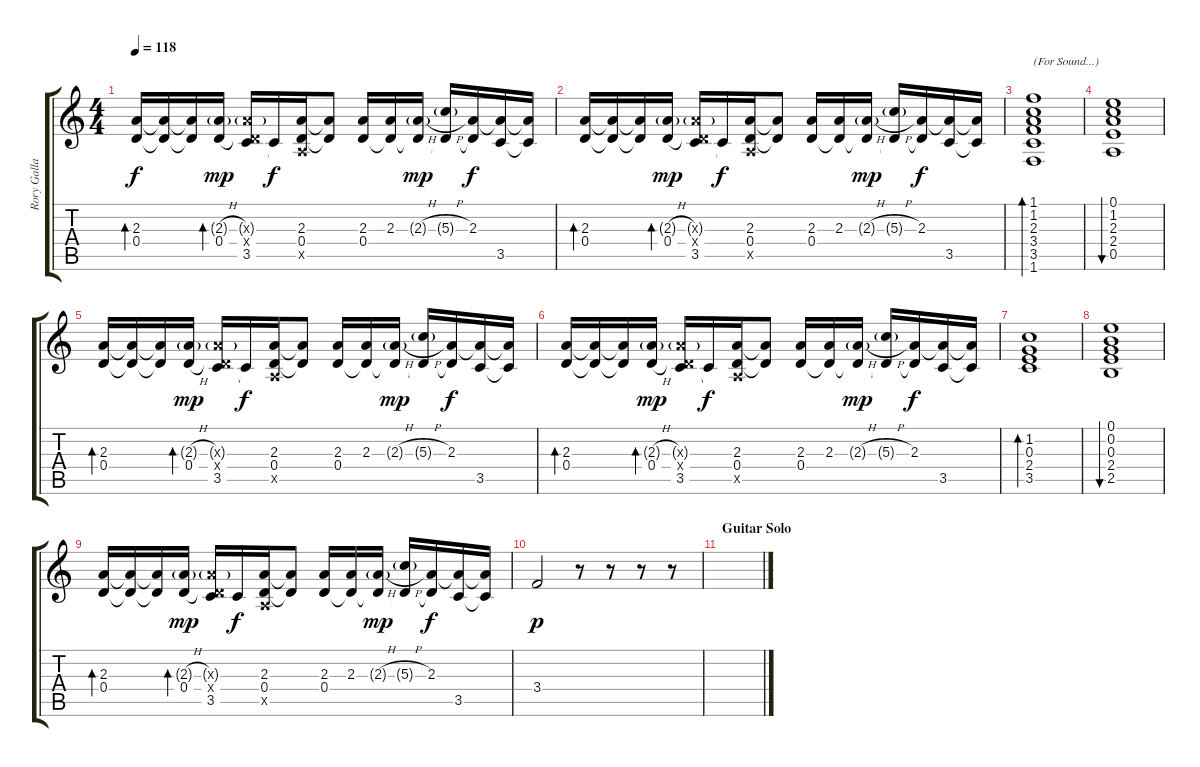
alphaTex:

\track ("Rory Gallagher (For Sound)" "Rory Galla") {instrument electricguitarclean}
\staff {score tabs}
\tuning (E4 B3 G3 D3 A2 E2) {hide}
\ts (4 4)
\tempo 118
\clef g2
\ks c
(2.3 0.4).16{bd 60 dy f volume 10} (2.3{t} 0.4{t}).16 (2.3{t} 0.4{t}).16 (2.3{h g} 0.4{h}).16{bd 120 dy mp} (2.3{g x} 0.4{x} 3.5).16 3.5{t}.16{dy f} (2.3 0.4 0.5{x}).16 (2.3{t} 0.4{t}).8 (2.3 0.4).16 (2.3 0.4{t}).16 (2.3{h g} 0.4{t}).16{dy mp} (5.3{h g} 0.4{t}).16 (2.3 0.4{t}).16{dy f} (2.3{t} 3.5).16 (2.3{t} 3.5{t}).16 |
(2.3 0.4).16{bd 60} (2.3{t} 0.4{t}).16 (2.3{t} 0.4{t}).16 (2.3{h g} 0.4{h}).16{bd 120 dy mp} (2.3{g x} 0.4{x} 3.5).16 3.5{t}.16{dy f} (2.3 0.4 0.5{x}).16 (2.3{t} 0.4{t}).8 (2.3 0.4).16 (2.3 0.4{t}).16 (2.3{h g} 0.4{t}).16{dy mp} (5.3{h g} 0.4{t}).16 (2.3 0.4{t}).16{dy f} (2.3{t} 3.5).16 (2.3{t} 3.5{t}).16 |
(1.1 1.2 2.3 3.4 3.5 1.6).1{bd 240 txt "(For Sound...)" volume 12} |
(0.1 1.2 2.3 2.4 0.5).1{bu 240} |
(2.3 0.4).16{bd 60 volume 10} (2.3{t} 0.4{t}).16 (2.3{t} 0.4{t}).16 (2.3{h g} 0.4{h}).16{bd 120 dy mp} (2.3{g x} 0.4{x} 3.5).16 3.5{t}.16{dy f} (2.3 0.4 0.5{x}).16 (2.3{t} 0.4{t}).8 (2.3 0.4).16 (2.3 0.4{t}).16 (2.3{h g} 0.4{t}).16{dy mp} (5.3{h g} 0.4{t}).16 (2.3 0.4{t}).16{dy f} (2.3{t} 3.5).16 (2.3{t} 3.5{t}).16 |
(2.3 0.4).16{bd 60} (2.3{t} 0.4{t}).16 (2.3{t} 0.4{t}).16 (2.3{h g} 0.4{h}).16{bd 120 dy mp} (2.3{g x} 0.4{x} 3.5).16 3.5{t}.16{dy f} (2.3 0.4 0.5{x}).16 (2.3{t} 0.4{t}).8 (2.3 0.4).16 (2.3 0.4{t}).16 (2.3{h g} 0.4{t}).16{dy mp} (5.3{h g} 0.4{t}).16 (2.3 0.4{t}).16{dy f} (2.3{t} 3.5).16 (2.3{t} 3.5{t}).16 |
(1.2 0.3 2.4 3.5).1{bd 120 volume 16} |
(0.1 0.2 0.3 2.4 2.5).1{bu 240} |
(2.3 0.4).16{bd 60 volume 10} (2.3{t} 0.4{t}).16 (2.3{t} 0.4{t}).16 (2.3{h g} 0.4{h}).16{bd 120 dy mp} (2.3{g x} 0.4{x} 3.5).16 3.5{t}.16{dy f} (2.3 0.4 0.5{x}).16 (2.3{t} 0.4{t}).8 (2.3 0.4).16 (2.3 0.4{t}).16 (2.3{h g} 0.4{t}).16{dy mp} (5.3{h g} 0.4{t}).16 (2.3 0.4{t}).16{dy f} (2.3{t} 3.5).16 (2.3{t} 3.5{t}).16 |
3.4.2{dy p} r.8 r.8 r.8 r.8 |
\section ("" "Guitar Solo")
